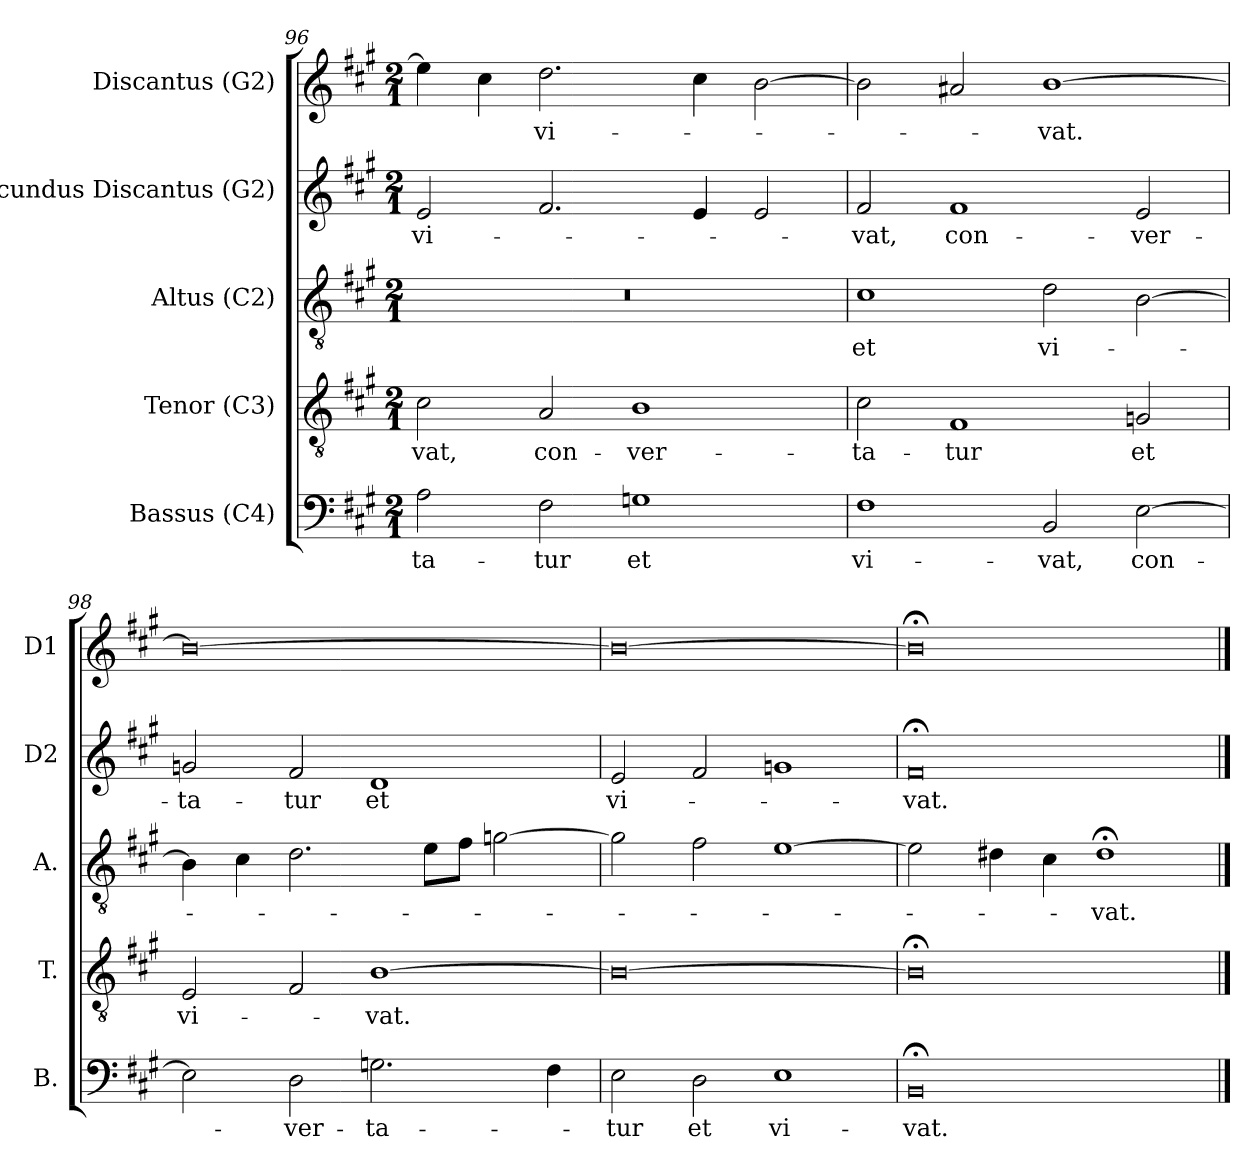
**kern	**text	**kern	**text	**kern	**text	**kern	**text	**kern	**text
*part5	*part5	*part4	*part4	*part3	*part3	*part2	*part2	*part1	*part1
*staff5	*staff5	*staff4	*staff4	*staff3	*staff3	*staff2	*staff2	*staff1	*staff1
*I"Bassus (C4)	*	*I"Tenor (C3)	*	*I"Altus (C2)	*	*I"Secundus Discantus (G2)	*	*I"Discantus (G2)	*
*I'B.	*	*I'T.	*	*I'A.	*	*I'D2	*	*I'D1	*
*clefF4	*	*clefGv2	*	*clefGv2	*	*clefG2	*	*clefG2	*
*	*	*ITrd7c12	*	*ITrd7c12	*	*	*	*	*
*k[f#c#g#]	*	*k[f#c#g#]	*	*k[f#c#g#]	*	*k[f#c#g#]	*	*k[f#c#g#]	*
*A:	*	*A:	*	*A:	*	*A:	*	*A:	*
*M2/1	*	*M2/1	*	*M2/1	*	*M2/1	*	*M2/1	*
=96	=96	=96	=96	=96	=96	=96	=96	=96	=96
!	!LO:LY:b:color=#000000	!	!	!	!	!	!	!	!
!	!	!	!LO:LY:b:color=#000000	!LO:N:vis=1	!	!	!	!	!
!	!	!	!	!	!	!	!LO:LY:b:color=#000000	!	!
2Ai\	-ta-	2C#i\	-vat,	0r	.	2ei/	vi-	4eei\]	.
.	.	.	.	.	.	.	.	4cc#i\	.
!	!LO:LY:b:color=#000000	!	!	!	!	!	!	!	!
!	!	!	!LO:LY:b:color=#000000	!	!	!	!	!	!
!	!	!	!	!	!	!	!	!	!LO:LY:b:color=#000000
2F#i\	-tur	2AAi/	con-	.	.	2.f#i/	.	2.ddi\	vi-
!	!LO:LY:b:color=#000000	!	!	!	!	!	!	!	!
!	!	!	!LO:LY:b:color=#000000	!	!	!	!	!	!
1Gi	et	1BBi	-ver-	.	.	.	.	.	.
.	.	.	.	.	.	4ei/	.	4cc#i\	.
.	.	.	.	.	.	2ei/	.	[2bi\	.
!!LO:LB:g=z
=97	=97	=97	=97	=97	=97	=97	=97	=97	=97
!	!LO:LY:b:color=#000000	!	!	!	!	!	!	!	!
!	!	!	!LO:LY:b:color=#000000	!	!	!	!	!	!
!	!	!	!	!	!LO:LY:b:color=#000000	!	!	!	!
!	!	!	!	!	!	!	!LO:LY:b:color=#000000	!	!
1F#i	vi-	2C#i\	-ta-	1C#i	et	2f#i/	-vat,	2bi\]	.
!	!	!	!LO:LY:b:color=#000000	!	!	!	!	!	!
!	!	!	!	!	!	!	!LO:LY:b:color=#000000	!	!
.	.	1FF#i	-tur	.	.	1f#i	con-	2a#i/	.
!	!LO:LY:b:color=#000000	!	!	!	!	!	!	!	!
!	!	!	!	!	!LO:LY:b:color=#000000	!	!	!	!
!	!	!	!	!	!	!	!	!	!LO:LY:b:color=#000000
2BBi/	-vat,	.	.	2Di\	vi-	.	.	[1bi	-vat.
!	!LO:LY:b:color=#000000	!	!	!	!	!	!	!	!
!	!	!	!LO:LY:b:color=#000000	!	!	!	!	!	!
!	!	!	!	!	!	!	!LO:LY:b:color=#000000	!	!
[2Ei\	con-	2GGni/	et	[2BBi\	.	2ei/	-ver-	.	.
=98	=98	=98	=98	=98	=98	=98	=98	=98	=98
!	!	!	!LO:LY:b:color=#000000	!	!	!	!	!	!
!	!	!	!	!	!	!	!LO:LY:b:color=#000000	!	!
2Ei\]	.	2EEi/	vi-	4BBi\]	.	2gni/	-ta-	0bi_	.
.	.	.	.	4C#i\	.	.	.	.	.
!	!LO:LY:b:color=#000000	!	!	!	!	!	!	!	!
!	!	!	!	!	!	!	!LO:LY:b:color=#000000	!	!
2Di\	-ver-	2FF#i/	.	2.Di\	.	2f#i/	-tur	.	.
!	!LO:LY:b:color=#000000	!	!	!	!	!	!	!	!
!	!	!	!LO:LY:b:color=#000000	!	!	!	!	!	!
!	!	!	!	!	!	!	!LO:LY:b:color=#000000	!	!
2.Gi\	-ta-	[1BBi	-vat.	.	.	1di	et	.	.
.	.	.	.	8Ei\L	.	.	.	.	.
.	.	.	.	8F#i\J	.	.	.	.	.
.	.	.	.	[2Gni\	.	.	.	.	.
4F#i\	.	.	.	.	.	.	.	.	.
=99	=99	=99	=99	=99	=99	=99	=99	=99	=99
!	!LO:LY:b:color=#000000	!	!	!	!	!	!	!	!
!	!	!	!	!	!	!	!LO:LY:b:color=#000000	!	!
2Ei\	-tur	0BBi_	.	2Gi\]	.	2ei/	vi-	0bi_	.
!	!LO:LY:b:color=#000000	!	!	!	!	!	!	!	!
2Di\	et	.	.	2F#i\	.	2f#i/	.	.	.
!	!LO:LY:b:color=#000000	!	!	!	!	!	!	!	!
1Ei	vi-	.	.	[1Ei	.	1gi	.	.	.
=100	=100	=100	=100	=100	=100	=100	=100	=100	=100
!	!LO:LY:b:color=#000000	!	!	!	!	!	!	!	!
!	!	!	!	!	!	!	!LO:LY:b:color=#000000	!	!
0BB;i	-vat.	0BB;i]	.	2Ei\]	.	0f#;i	-vat.	0b;i]	.
.	.	.	.	4D#i\	.	.	.	.	.
.	.	.	.	4C#i\	.	.	.	.	.
!	!	!	!	!	!LO:LY:b:color=#000000	!	!	!	!
.	.	.	.	1D#;i	-vat.	.	.	.	.
==	==	==	==	==	==	==	==	==	==
*-	*-	*-	*-	*-	*-	*-	*-	*-	*-
